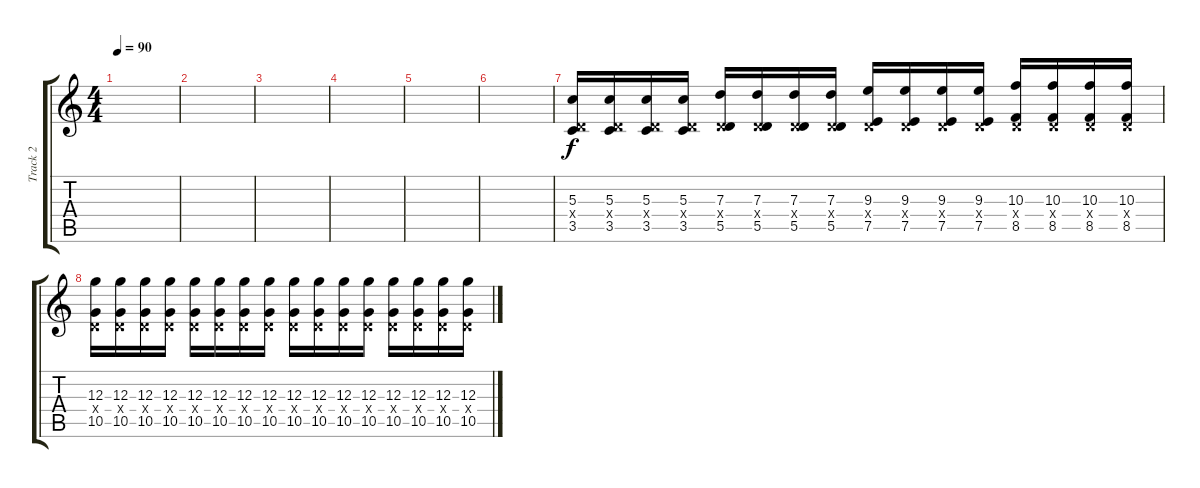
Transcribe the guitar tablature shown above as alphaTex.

\track ("Track 2" "Track 2") {instrument overdrivenguitar}
\staff {score tabs}
\tuning (E4 B3 G3 D3 A2 E2) {hide}
\ts (4 4)
\tempo 90
\clef g2
\ks c
|
|
|
|
|
|
(5.3 0.4{x} 3.5).16 (5.3 0.4{x} 3.5).16 (5.3 0.4{x} 3.5).16 (5.3 0.4{x} 3.5).16 (7.3 0.4{x} 5.5).16 (7.3 0.4{x} 5.5).16 (7.3 0.4{x} 5.5).16 (7.3 0.4{x} 5.5).16 (9.3 0.4{x} 7.5).16 (9.3 0.4{x} 7.5).16 (9.3 0.4{x} 7.5).16 (9.3 0.4{x} 7.5).16 (10.3 0.4{x} 8.5).16 (10.3 0.4{x} 8.5).16 (10.3 0.4{x} 8.5).16 (10.3 0.4{x} 8.5).16 |
(12.3 0.4{x} 10.5).16 (12.3 0.4{x} 10.5).16 (12.3 0.4{x} 10.5).16 (12.3 0.4{x} 10.5).16 (12.3 0.4{x} 10.5).16 (12.3 0.4{x} 10.5).16 (12.3 0.4{x} 10.5).16 (12.3 0.4{x} 10.5).16 (12.3 0.4{x} 10.5).16 (12.3 0.4{x} 10.5).16 (12.3 0.4{x} 10.5).16 (12.3 0.4{x} 10.5).16 (12.3 0.4{x} 10.5).16 (12.3 0.4{x} 10.5).16 (12.3 0.4{x} 10.5).16 (12.3 0.4{x} 10.5).16
